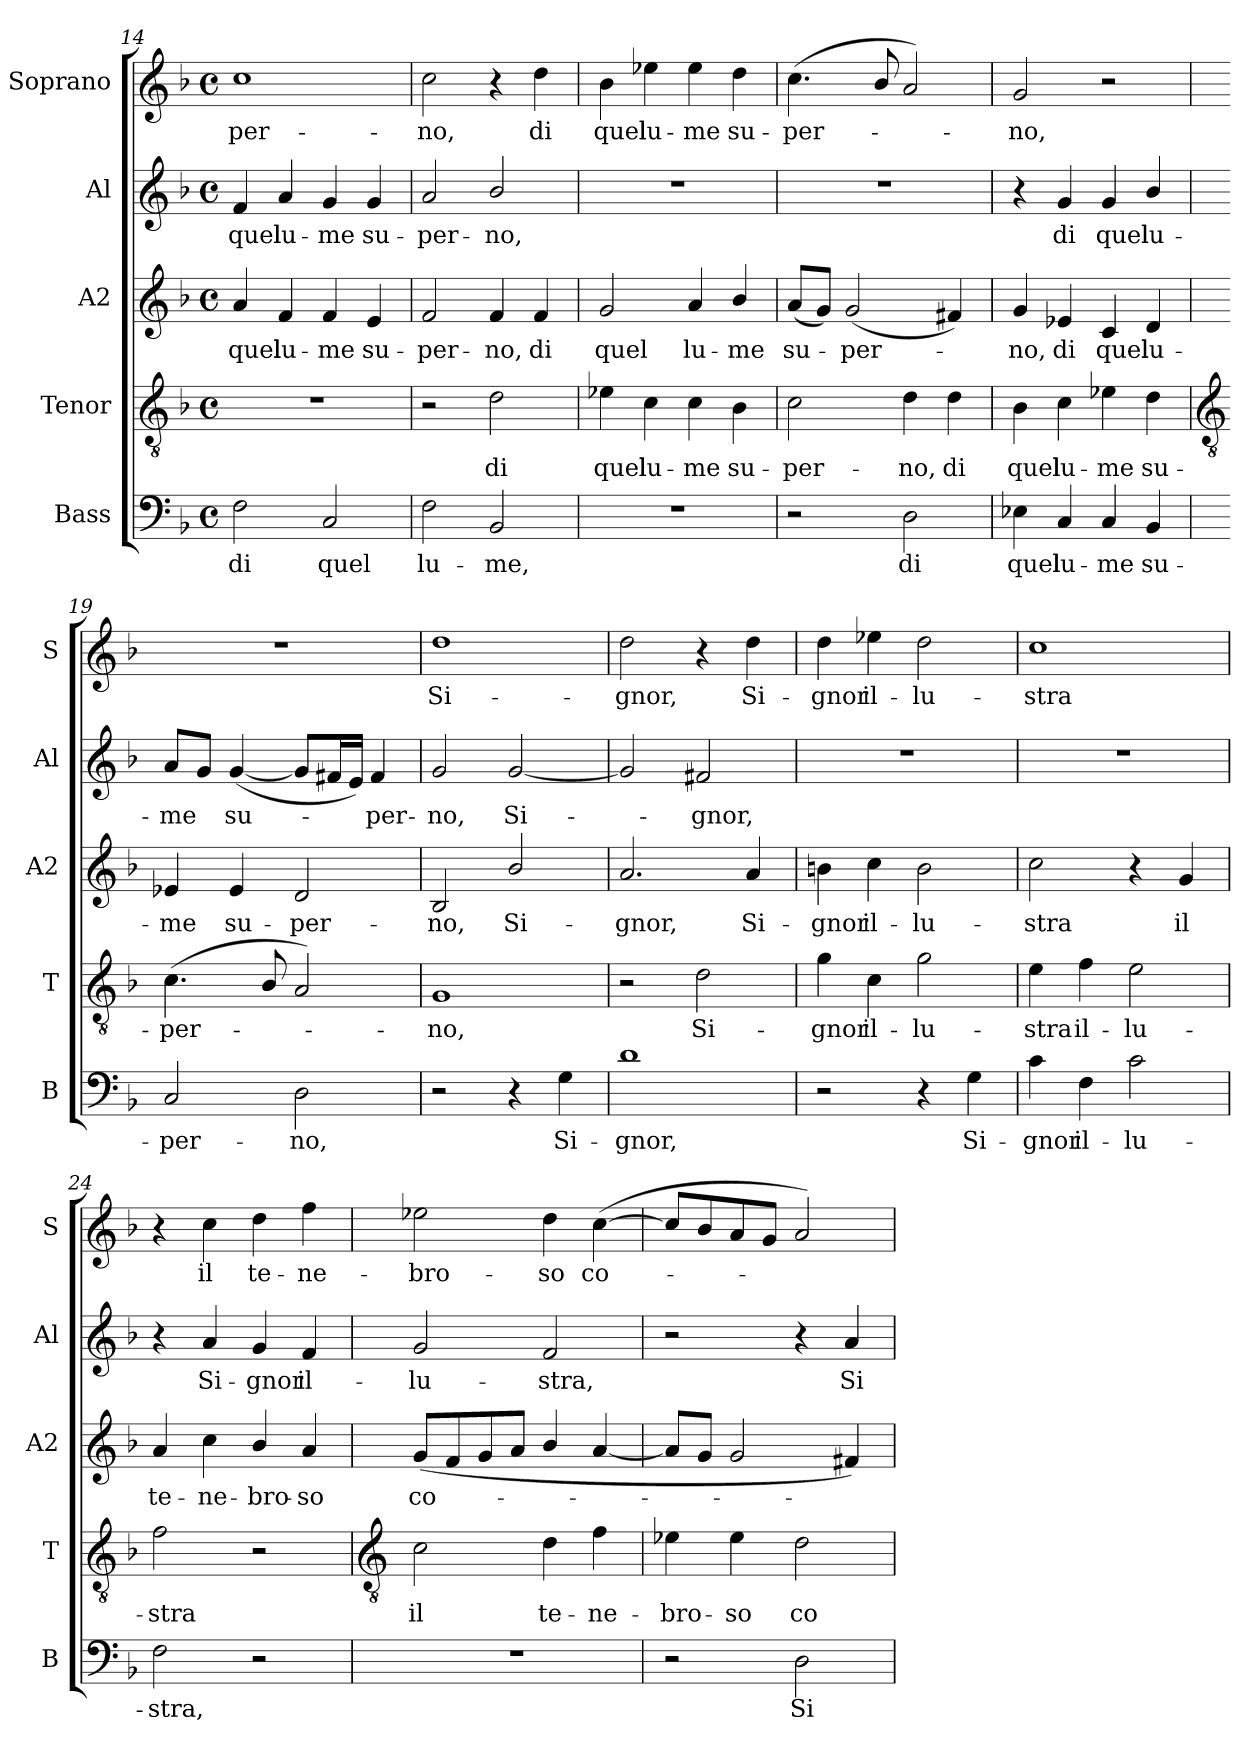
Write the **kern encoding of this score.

**kern	**text	**kern	**text	**kern	**text	**kern	**text	**kern	**text
*part5	*part5	*part4	*part4	*part3	*part3	*part2	*part2	*part1	*part1
*staff5	*staff5	*staff4	*staff4	*staff3	*staff3	*staff2	*staff2	*staff1	*staff1
*I"Bass	*	*I"Tenor	*	*I"A2	*	*I"Al	*	*I"Soprano	*
*I'B	*	*I'T	*	*I'A2	*	*I'Al	*	*I'S	*
*clefF4	*	*clefGv2	*	*clefG2	*	*clefG2	*	*clefG2	*
*k[b-]	*	*k[b-]	*	*k[b-]	*	*k[b-]	*	*k[b-]	*
*F:	*	*F:	*	*F:	*	*F:	*	*F:	*
*M4/4	*	*M4/4	*	*M4/4	*	*M4/4	*	*M4/4	*
*met(c)	*	*met(c)	*	*met(c)	*	*met(c)	*	*met(c)	*
=14	=14	=14	=14	=14	=14	=14	=14	=14	=14
!	!LO:LY:b	!	!	!	!LO:LY:b	!	!LO:LY:b	!	!LO:LY:b
2F	di	1r	.	4a	quel	4f	quel	1cc	-per-
!	!	!	!	!	!LO:LY:b	!	!LO:LY:b	!	!
.	.	.	.	4f	lu-	4a	lu-	.	.
!	!LO:LY:b	!	!	!	!LO:LY:b	!	!LO:LY:b	!	!
2C	quel	.	.	4f	-me	4g	-me	.	.
!	!	!	!	!	!LO:LY:b	!	!LO:LY:b	!	!
.	.	.	.	4e	su-	4g	su-	.	.
=15	=15	=15	=15	=15	=15	=15	=15	=15	=15
!	!LO:LY:b	!	!	!	!LO:LY:b	!	!LO:LY:b	!	!LO:LY:b
2F	lu-	2r	.	2f	-per-	2a	-per-	2cc	-no,
!	!LO:LY:b	!	!LO:LY:b	!	!LO:LY:b	!	!LO:LY:b	!	!
2BB-	-me,	2d	di	4f	-no,	2b-/	-no,	4r	.
!	!	!	!	!	!LO:LY:b	!	!	!	!LO:LY:b
.	.	.	.	4f	di	.	.	4dd	di
=16	=16	=16	=16	=16	=16	=16	=16	=16	=16
!	!	!	!LO:LY:b	!	!LO:LY:b	!	!	!	!LO:LY:b
1r	.	4e-X	quel	2g	quel	1r	.	4b-	quel
!	!	!	!LO:LY:b	!	!	!	!	!	!LO:LY:b
.	.	4c	lu-	.	.	.	.	4ee-X	lu-
!	!	!	!LO:LY:b	!	!LO:LY:b	!	!	!	!LO:LY:b
.	.	4c	-me	4a	lu-	.	.	4ee-	-me
!	!	!	!LO:LY:b	!	!LO:LY:b	!	!	!	!LO:LY:b
.	.	4B-	su-	4b-/	-me	.	.	4dd	su-
=17	=17	=17	=17	=17	=17	=17	=17	=17	=17
!	!	!	!LO:LY:b	!	!LO:LY:b	!	!	!	!LO:LY:b
2r	.	2c	-per-	(<8aL	su-	1r	.	(<4.cc	-per-
.	.	.	.	8gJ)	.	.	.	.	.
!	!	!	!	!	!LO:LY:b	!	!	!	!
.	.	.	.	(<2g	per-	.	.	.	.
.	.	.	.	.	.	.	.	8b-/	.
!	!LO:LY:b	!	!LO:LY:b	!	!	!	!	!	!
2D	di	4d	-no,	.	.	.	.	2a)	.
!	!	!	!LO:LY:b	!	!	!	!	!	!
.	.	4d	di	4f#X)	.	.	.	.	.
=18	=18	=18	=18	=18	=18	=18	=18	=18	=18
!	!LO:LY:b	!	!LO:LY:b	!	!LO:LY:b	!	!	!	!LO:LY:b
4E-X	quel	4B-	quel	4g	no,	4r	.	2g	no,
!	!LO:LY:b	!	!LO:LY:b	!	!LO:LY:b	!	!LO:LY:b	!	!
4C	lu-	4c	lu-	4e-X	di	4g	di	.	.
!	!LO:LY:b	!	!LO:LY:b	!	!LO:LY:b	!	!LO:LY:b	!	!
4C	-me	4e-X	-me	4c	quel	4g	quel	2r	.
!	!LO:LY:b	!	!LO:LY:b	!	!LO:LY:b	!	!LO:LY:b	!	!
4BB-	su-	4d	su-	4d	lu-	4b-/	lu-	.	.
!!LO:LB:g=z
=19	=19	=19	=19	=19	=19	=19	=19	=19	=19
*	*	*clefGv2	*	*	*	*	*	*	*
!	!LO:LY:b	!	!LO:LY:b	!	!LO:LY:b	!	!LO:LY:b	!	!
2C	-per-	(<4.c	-per-	4e-X	-me	8aL	-me	1r	.
.	.	.	.	.	.	8gJ	.	.	.
!	!	!	!	!	!LO:LY:b	!	!LO:LY:b	!	!
.	.	.	.	4e-	su-	(<[4g	su-	.	.
.	.	8B-/	.	.	.	.	.	.	.
!	!LO:LY:b	!	!	!	!LO:LY:b	!	!	!	!
2D	-no,	2A)	.	2d	-per-	8gL]	.	.	.
.	.	.	.	.	.	16f#XL	.	.	.
.	.	.	.	.	.	16eJJ)	.	.	.
!	!	!	!	!	!	!	!LO:LY:b	!	!
.	.	.	.	.	.	4f#	per-	.	.
=20	=20	=20	=20	=20	=20	=20	=20	=20	=20
!	!	!	!LO:LY:b	!	!LO:LY:b	!	!LO:LY:b	!	!LO:LY:b
2r	.	1G	no,	2B-	-no,	2g	-no,	1dd	Si-
!	!	!	!	!	!LO:LY:b	!	!LO:LY:b	!	!
4r	.	.	.	2b-/	Si-	[2g	Si-	.	.
!	!LO:LY:b	!	!	!	!	!	!	!	!
4G	Si-	.	.	.	.	.	.	.	.
=21	=21	=21	=21	=21	=21	=21	=21	=21	=21
!	!LO:LY:b	!	!	!	!LO:LY:b	!	!	!	!LO:LY:b
1d	-gnor,	2r	.	2.a	-gnor,	2g]	.	2dd	-gnor,
!	!	!	!LO:LY:b	!	!	!	!LO:LY:b	!	!
.	.	2d	Si-	.	.	2f#X	gnor,	4r	.
!	!	!	!	!	!LO:LY:b	!	!	!	!LO:LY:b
.	.	.	.	4a	Si-	.	.	4dd	Si-
=22	=22	=22	=22	=22	=22	=22	=22	=22	=22
!	!	!	!LO:LY:b	!	!LO:LY:b	!	!	!	!LO:LY:b
2r	.	4g	-gnor	4bn	-gnor	1r	.	4dd	-gnor
!	!	!	!LO:LY:b	!	!LO:LY:b	!	!	!	!LO:LY:b
.	.	4c	il-	4cc	il-	.	.	4ee-X	il-
!	!	!	!LO:LY:b	!	!LO:LY:b	!	!	!	!LO:LY:b
4r	.	2g	-lu-	2b	-lu-	.	.	2dd	-lu-
!	!LO:LY:b	!	!	!	!	!	!	!	!
4G	Si-	.	.	.	.	.	.	.	.
=23	=23	=23	=23	=23	=23	=23	=23	=23	=23
!	!LO:LY:b	!	!LO:LY:b	!	!LO:LY:b	!	!	!	!LO:LY:b
4c	-gnor	4e	-stra	2cc	-stra	1r	.	1cc	-stra
!	!LO:LY:b	!	!LO:LY:b	!	!	!	!	!	!
4F	il-	4f	il-	.	.	.	.	.	.
!	!LO:LY:b	!	!LO:LY:b	!	!	!	!	!	!
2c	-lu-	2e	-lu-	4r	.	.	.	.	.
!	!	!	!	!	!LO:LY:b	!	!	!	!
.	.	.	.	4g	il	.	.	.	.
=24	=24	=24	=24	=24	=24	=24	=24	=24	=24
!	!LO:LY:b	!	!LO:LY:b	!	!LO:LY:b	!	!	!	!
2F	-stra,	2f	-stra	4a	te-	4r	.	4r	.
!	!	!	!	!	!LO:LY:b	!	!LO:LY:b	!	!LO:LY:b
.	.	.	.	4cc	-ne-	4a	Si-	4cc	il
!	!	!	!	!	!LO:LY:b	!	!LO:LY:b	!	!LO:LY:b
2r	.	2r	.	4b-/	-bro-	4g	-gnor	4dd	te-
!	!	!	!	!	!LO:LY:b	!	!LO:LY:b	!	!LO:LY:b
.	.	.	.	4a	-so	4f	il-	4ff	-ne-
!!LO:LB:g=z
=25	=25	=25	=25	=25	=25	=25	=25	=25	=25
*	*	*clefGv2	*	*	*	*	*	*	*
!	!	!	!LO:LY:b	!	!LO:LY:b	!	!LO:LY:b	!	!LO:LY:b
1r	.	2c	il	(<8gL	co-	2g	-lu-	2ee-X	-bro-
.	.	.	.	8f	.	.	.	.	.
.	.	.	.	8g	.	.	.	.	.
.	.	.	.	8aJ	.	.	.	.	.
!	!	!	!LO:LY:b	!	!	!	!LO:LY:b	!	!LO:LY:b
.	.	4d	te-	4b-/	.	2f	-stra,	4dd	-so
!	!	!	!LO:LY:b	!	!	!	!	!	!LO:LY:b
.	.	4f	-ne-	[4a	.	.	.	(<[4cc	co-
=26	=26	=26	=26	=26	=26	=26	=26	=26	=26
!	!	!	!LO:LY:b	!	!	!	!	!	!
2r	.	4e-X	-bro-	8aL]	.	2r	.	8ccL]	.
.	.	.	.	8gJ	.	.	.	8b-	.
!	!	!	!LO:LY:b	!	!	!	!	!	!
.	.	4e-	-so	2g	.	.	.	8a	.
.	.	.	.	.	.	.	.	8gJ	.
!	!LO:LY:b	!	!LO:LY:b	!	!	!	!	!	!
2D	Si-	2d	co-	.	.	4r	.	2a)	.
!	!	!	!	!	!	!	!LO:LY:b	!	!
.	.	.	.	4f#X)	.	4a	Si-	.	.
=	=	=	=	=	=	=	=	=	=
*-	*-	*-	*-	*-	*-	*-	*-	*-	*-
